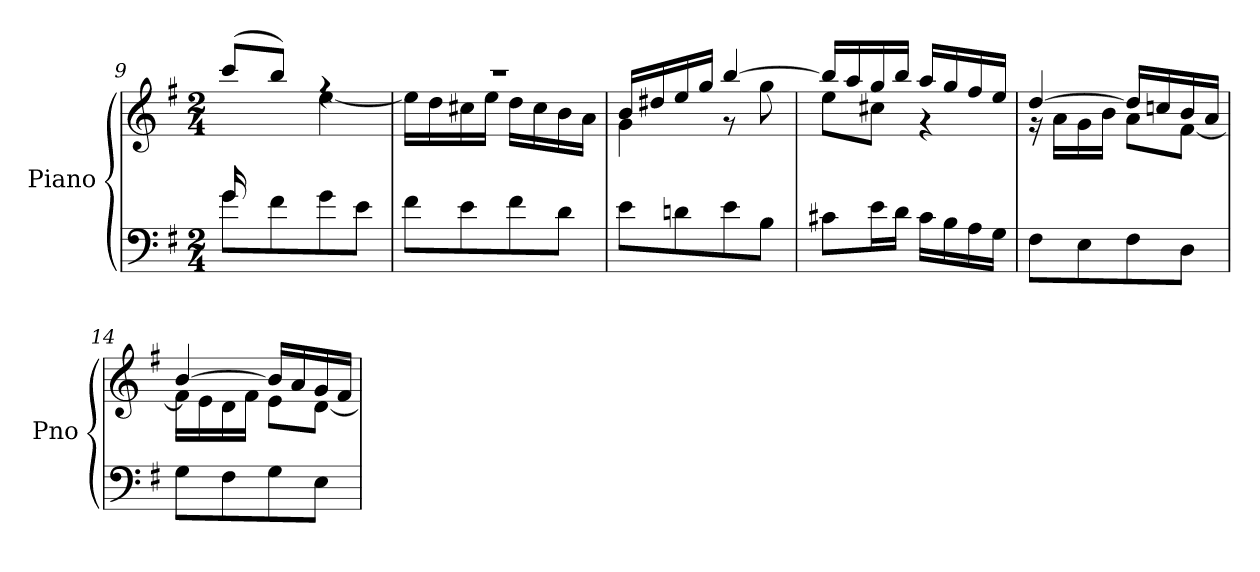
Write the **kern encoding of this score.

**kern	**kern
*part1	*part1
*staff2	*staff1
*I"Piano	*
*I'Pno	*
*clefF4	*clefG2
*k[f#]	*k[f#]
*M2/4	*M2/4
=9	=9
*^	*^
16g/LL	8g\L	(>8ccc/L	16ryy
4..ryy	.	.	16a\
.	8f#\	(8bb/J)	16b\
.	.	.	16dd\JJ
.	8g\	4rff	[4ee\
.	8e\J	.	.
*v	*v	*	*
!!LO:LB:g=z	!!
=10	=10	=10
8f#\L	2r	16ee\LL]
.	.	16dd\
8e\	.	16cc#X\
.	.	16ee\JJ
8f#\	.	16dd\LL
.	.	16cc#\
8d\J	.	16b\
.	.	16a\JJ
=11	=11	=11
8e\L	16b/LL	4g\
.	16dd#X/	.
8dn\	16ee/	.
.	16gg/JJ	.
8e\	[4bb/	8r
8B\J	.	8gg\
=12	=12	=12
8c#X\L	16bb/LL]	8ee\L
.	16aa/	.
16e\L	16gg/	8cc#X\J
16d\JJ	16bb/JJ	.
16c#\LL	16aa/LL	4r
16B\	16gg/	.
16A\	16ff#/	.
16G\JJ	16ee/JJ	.
=13	=13	=13
8F#\L	[4dd/	16r
.	.	16a\LL
8E\	.	16g\
.	.	16b\JJ
8F#\	16dd/LL]	8a\L
.	16ccn/	.
8D\J	16b/	[8f#\J
.	16a/JJ	.
=14	=14	=14
8G\L	[4b/	16f#\LL]
.	.	16e\
8F#\	.	16d\
.	.	16f#\JJ
8G\	16b/LL]	8e\L
.	16a/	.
8E\J	16g/	[8d\J
.	16f#/JJ	.
*	*v	*v
=	=
*-	*-
